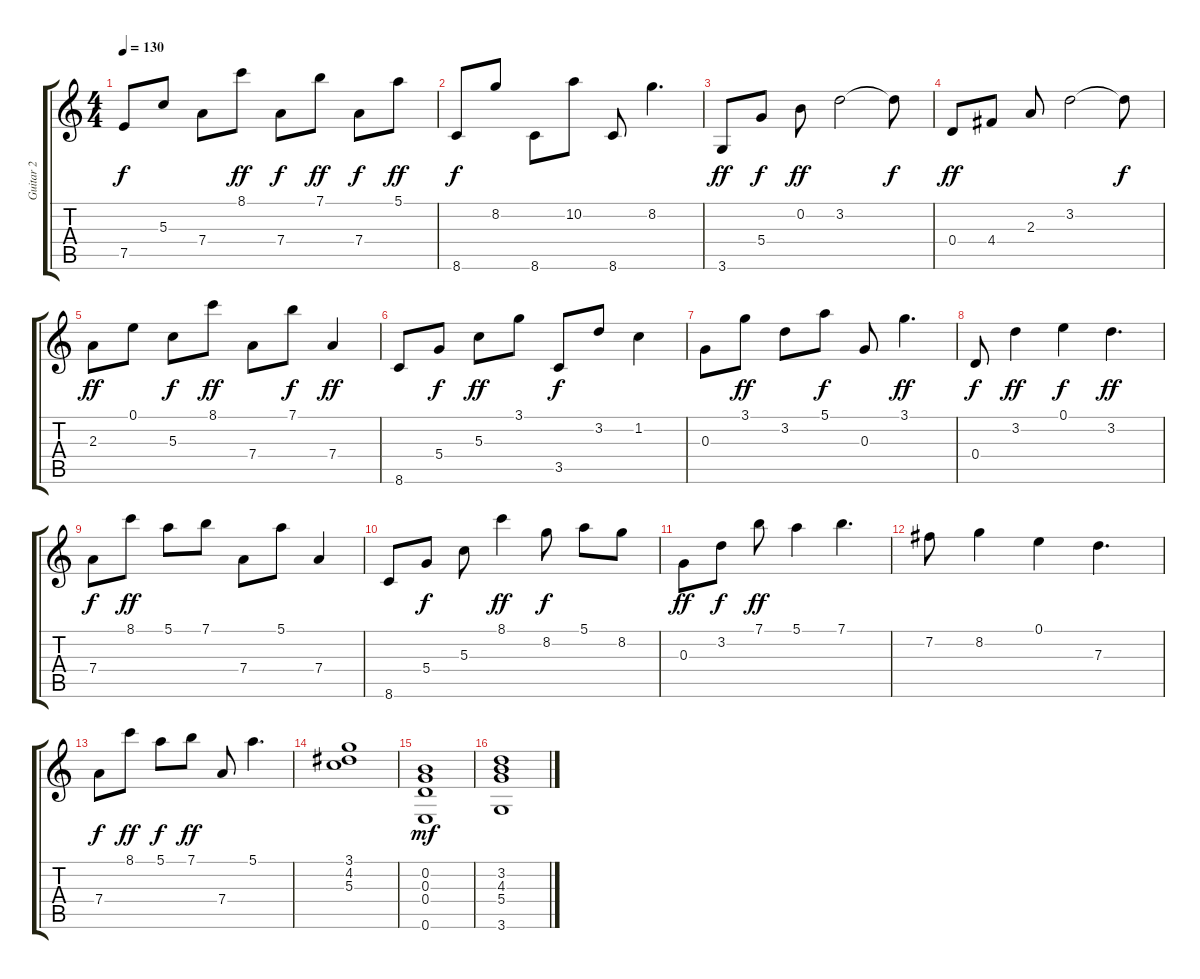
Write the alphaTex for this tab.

\track ("Guitar 2" "Guitar 2") {instrument overdrivenguitar}
\staff {score tabs}
\tuning (E4 B3 G3 D3 A2 E2) {hide}
\ts (4 4)
\tempo 130
\clef g2
\ks c
7.5.8{dy f} 5.3.8 7.4.8 8.1.8{dy ff} 7.4.8{dy f} 7.1.8{dy ff} 7.4.8{dy f} 5.1.8{dy ff} |
8.6.8{dy f} 8.2.8 8.6.8 10.2.8 8.6.8 8.2.4{d} |
3.6.8{dy ff} 5.4.8{dy f} 0.2.8{dy ff} 3.2.2 3.2{t}.8{dy f} |
0.4.8{dy ff} 4.4.8 2.3.8 3.2.2 3.2{t}.8{dy f} |
2.3.8{dy ff} 0.1.8 5.3.8{dy f} 8.1.8{dy ff} 7.4.8 7.1.8{dy f} 7.4.4{dy ff} |
8.6.8 5.4.8{dy f} 5.3.8{dy ff} 3.1.8 3.5.8{dy f} 3.2.8 1.2.4 |
0.3.8 3.1.8{dy ff} 3.2.8 5.1.8{dy f} 0.3.8 3.1.4{d dy ff} |
0.4.8{dy f} 3.2.4{dy ff} 0.1.4{dy f} 3.2.4{d dy ff} |
7.4.8{dy f} 8.1.8{dy ff} 5.1.8 7.1.8 7.4.8 5.1.8 7.4.4 |
8.6.8 5.4.8{dy f} 5.3.8 8.1.4{dy ff} 8.2.8{dy f} 5.1.8 8.2.8 |
0.3.8{dy ff} 3.2.8{dy f} 7.1.8{dy ff} 5.1.4 7.1.4{d} |
7.2.8 8.2.4 0.1.4 7.3.4{d} |
7.4.8{dy f} 8.1.8{dy ff} 5.1.8{dy f} 7.1.8{dy ff} 7.4.8 5.1.4{d} |
(3.1 4.2 5.3).1 |
(0.2 0.3 0.4 0.6).1{dy mf} |
(3.2 4.3 5.4 3.6).1
